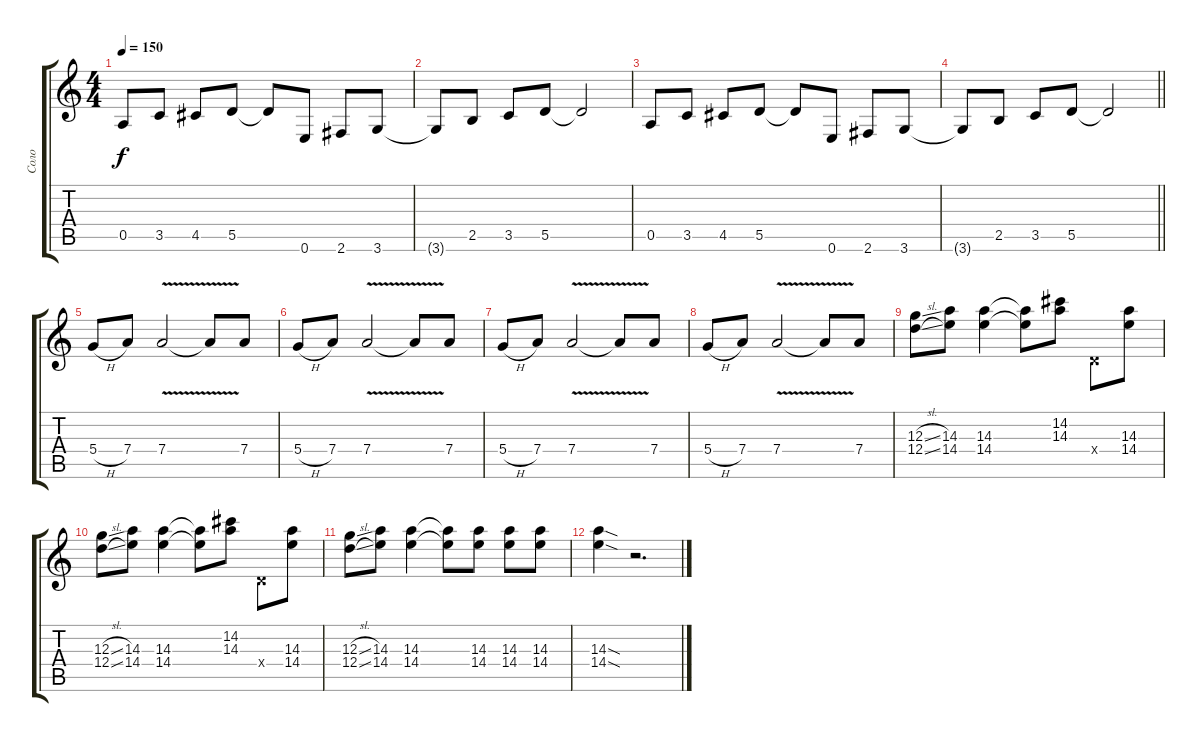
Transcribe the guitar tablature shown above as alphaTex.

\track ("Соло" "Соло") {instrument distortionguitar}
\staff {score tabs}
\tuning (E4 B3 G3 D3 A2 E2) {hide}
\ts (4 4)
\tempo 150
\clef g2
\ks c
0.5.8{dy f} 3.5.8 4.5.8 5.5.8 5.5{t}.8 0.6.8 2.6.8 3.6.8 |
3.6{t}.8 2.5.8 3.5.8 5.5.8 5.5{t}.2 |
0.5.8 3.5.8 4.5.8 5.5.8 5.5{t}.8 0.6.8 2.6.8 3.6.8 |
\barLineRight lightlight
3.6{t}.8 2.5.8 3.5.8 5.5.8 5.5{t}.2 |
5.4{h}.8 7.4.8 7.4{v}.2 7.4{t}.8 7.4.8 |
5.4{h}.8 7.4.8 7.4{v}.2 7.4{t}.8 7.4.8 |
5.4{h}.8 7.4.8 7.4{v}.2 7.4{t}.8 7.4.8 |
5.4{h}.8 7.4.8 7.4{v}.2 7.4{t}.8 7.4.8 |
(12.3{sl} 12.4{sl}).8 (14.3 14.4).8 (14.3 14.4).4 (14.3{t} 14.4{t}).8 (14.2 14.3).8 0.4{x}.8 (14.3 14.4).8 |
(12.3{sl} 12.4{sl}).8 (14.3 14.4).8 (14.3 14.4).4 (14.3{t} 14.4{t}).8 (14.2 14.3).8 0.4{x}.8 (14.3 14.4).8 |
(12.3{sl} 12.4{sl}).8 (14.3 14.4).8 (14.3 14.4).4 (14.3{t} 14.4{t}).8 (14.3 14.4).8 (14.3 14.4).8 (14.3 14.4).8 |
(14.3{sod} 14.4{sod}).4 r.2{d}
